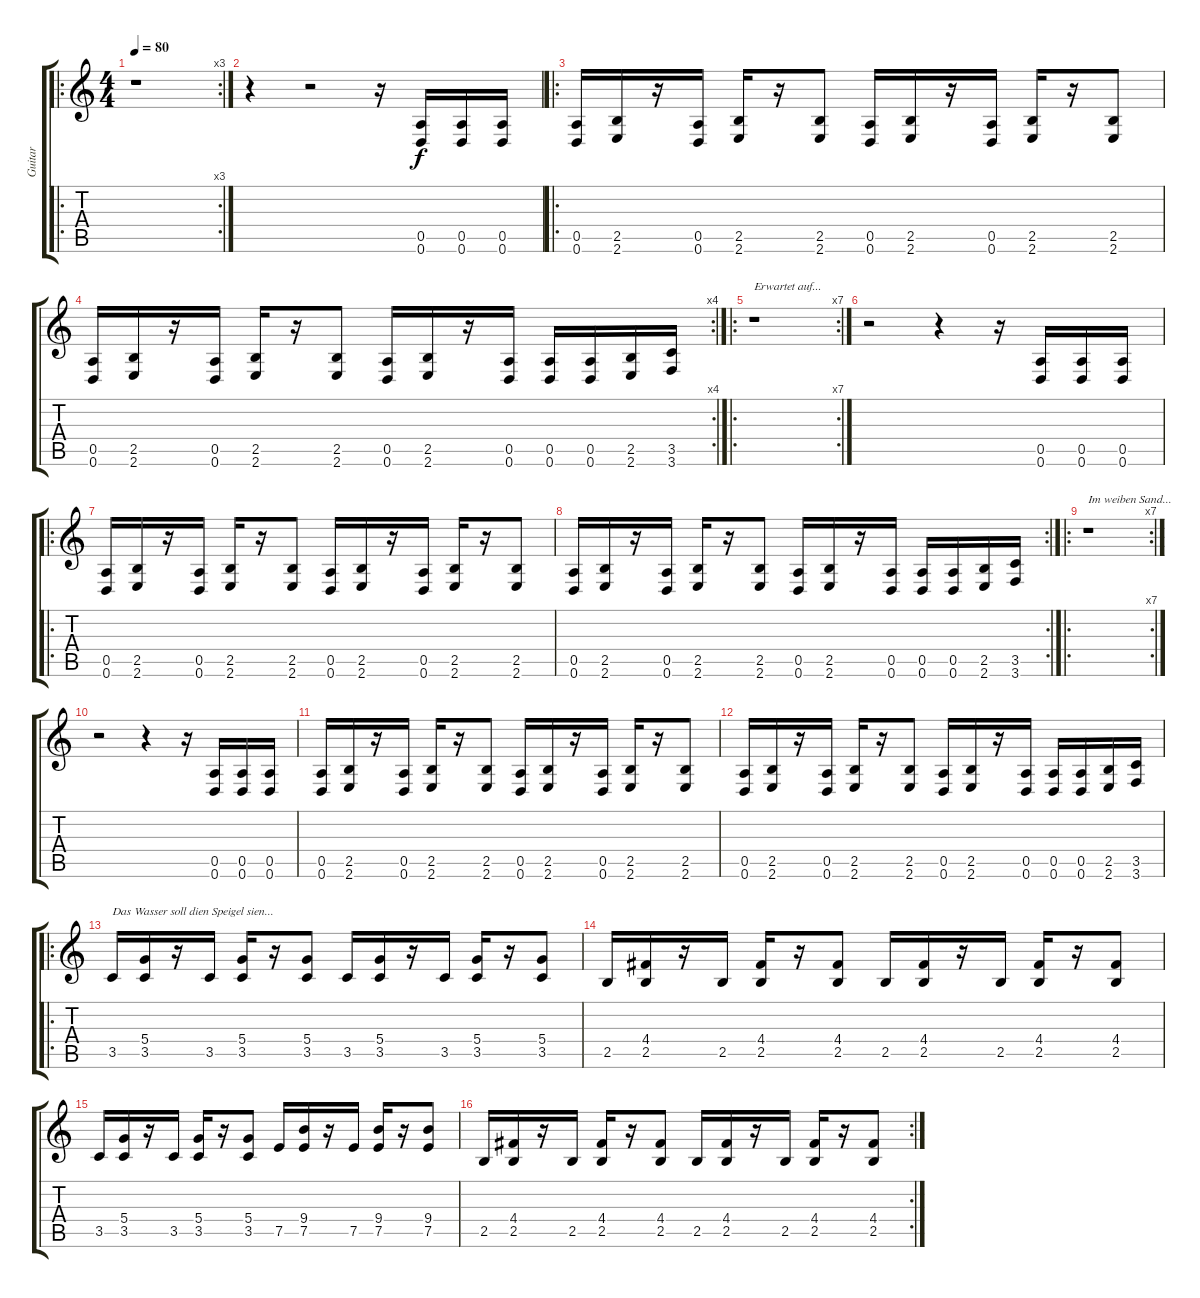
\track ("Guitar" "Guitar") {instrument distortionguitar}
\staff {score tabs}
\tuning (E4 B3 G3 D3 A2 D2) {hide}
\ro
\rc 3
\ts (4 4)
\tempo 80
\clef g2
\ks c
r.1{dy f instrument distortionguitar} |
r.4 r.2 r.16 (0.5 0.6).16 (0.5 0.6).16 (0.5 0.6).16 |
\ro
(0.5 0.6).16 (2.5 2.6).16 r.16 (0.5 0.6).16 (2.5 2.6).16 r.16 (2.5 2.6).8 (0.5 0.6).16 (2.5 2.6).16 r.16 (0.5 0.6).16 (2.5 2.6).16 r.16 (2.5 2.6).8 |
\rc 4
(0.5 0.6).16 (2.5 2.6).16 r.16 (0.5 0.6).16 (2.5 2.6).16 r.16 (2.5 2.6).8 (0.5 0.6).16 (2.5 2.6).16 r.16 (0.5 0.6).16 (0.5 0.6).16 (0.5 0.6).16 (2.5 2.6).16 (3.5 3.6).16 |
\ro
\rc 7
r.1{txt "Erwartet auf..."} |
r.2 r.4 r.16 (0.5 0.6).16 (0.5 0.6).16 (0.5 0.6).16 |
\ro
(0.5 0.6).16 (2.5 2.6).16 r.16 (0.5 0.6).16 (2.5 2.6).16 r.16 (2.5 2.6).8 (0.5 0.6).16 (2.5 2.6).16 r.16 (0.5 0.6).16 (2.5 2.6).16 r.16 (2.5 2.6).8 |
\rc 2
(0.5 0.6).16 (2.5 2.6).16 r.16 (0.5 0.6).16 (2.5 2.6).16 r.16 (2.5 2.6).8 (0.5 0.6).16 (2.5 2.6).16 r.16 (0.5 0.6).16 (0.5 0.6).16 (0.5 0.6).16 (2.5 2.6).16 (3.5 3.6).16 |
\ro
\rc 7
r.1{txt "Im weiben Sand..."} |
r.2 r.4 r.16 (0.5 0.6).16 (0.5 0.6).16 (0.5 0.6).16 |
(0.5 0.6).16 (2.5 2.6).16 r.16 (0.5 0.6).16 (2.5 2.6).16 r.16 (2.5 2.6).8 (0.5 0.6).16 (2.5 2.6).16 r.16 (0.5 0.6).16 (2.5 2.6).16 r.16 (2.5 2.6).8 |
(0.5 0.6).16 (2.5 2.6).16 r.16 (0.5 0.6).16 (2.5 2.6).16 r.16 (2.5 2.6).8 (0.5 0.6).16 (2.5 2.6).16 r.16 (0.5 0.6).16 (0.5 0.6).16 (0.5 0.6).16 (2.5 2.6).16 (3.5 3.6).16 |
\ro
3.5.16{txt "Das Wasser soll dien Speigel sien..."} (5.4 3.5).16 r.16 3.5.16 (5.4 3.5).16 r.16 (5.4 3.5).8 3.5.16 (5.4 3.5).16 r.16 3.5.16 (5.4 3.5).16 r.16 (5.4 3.5).8 |
2.5.16 (4.4 2.5).16 r.16 2.5.16 (4.4 2.5).16 r.16 (4.4 2.5).8 2.5.16 (4.4 2.5).16 r.16 2.5.16 (4.4 2.5).16 r.16 (4.4 2.5).8 |
3.5.16 (5.4 3.5).16 r.16 3.5.16 (5.4 3.5).16 r.16 (5.4 3.5).8 7.5.16 (9.4 7.5).16 r.16 7.5.16 (9.4 7.5).16 r.16 (9.4 7.5).8 |
\rc 2
2.5.16 (4.4 2.5).16 r.16 2.5.16 (4.4 2.5).16 r.16 (4.4 2.5).8 2.5.16 (4.4 2.5).16 r.16 2.5.16 (4.4 2.5).16 r.16 (4.4 2.5).8
